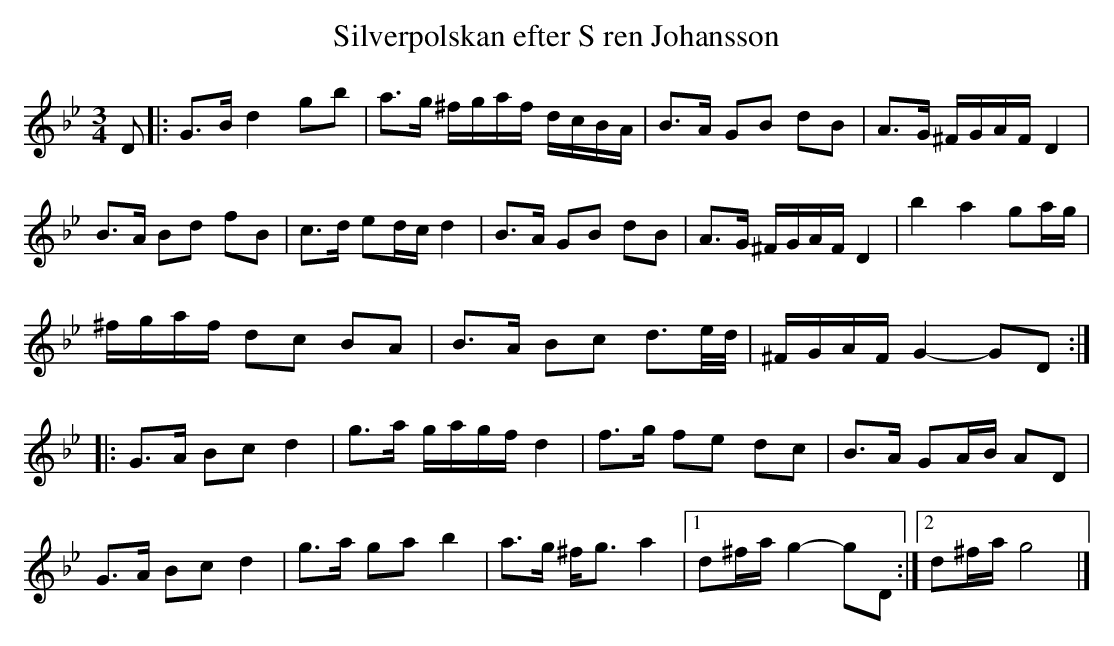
X:1
T:Silverpolskan efter S ren Johansson
L:1/16
M:3/4
K:Gm
D2 |: G2>B2 d4 g2b2 | a2>g2 ^fgaf dcBA | B2>A2 G2B2 d2B2 | A2>G2 ^FGAF D4 |
B2>A2 B2d2 f2B2 | c2>d2 e2dc d4 | B2>A2 G2B2 d2B2 | A2>G2 ^FGAF D4 | b4 a4 g2ag |
^fgaf d2c2 B2A2 | B2>A2 B2c2 d3e/d/ | ^FGAF G4- G2D2 ::
G2>A2 B2c2 d4 | g2>a2 gagf d4 | f2>g2 f2e2 d2c2 | B2>A2 G2AB A2D2 |
G2>A2 B2c2 d4 | g2>a2 g2a2 b4 | a2>g2 ^f2<g2 a4 |1 d2^fa g4- g2D2 :|2 d2^fa g8 |]
